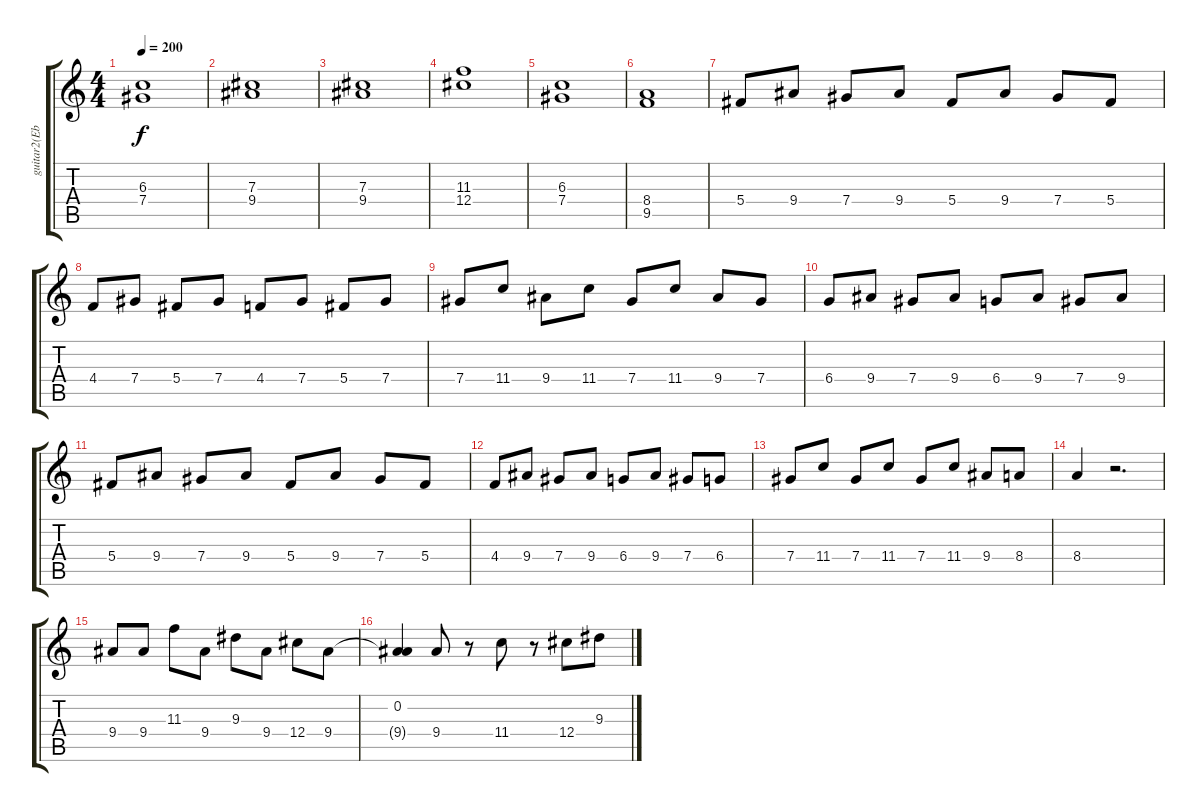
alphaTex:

\track ("guitar2(Eb)" "guitar2(Eb") {instrument overdrivenguitar}
\staff {score tabs}
\tuning (Eb4 Bb3 Gb3 Db3 Ab2 Eb2) {hide}
\ts (4 4)
\tempo 200
\clef g2
\ks c
(6.3 7.4).1{dy f} |
(7.3 9.4).1 |
(7.3 9.4).1 |
(11.3 12.4).1 |
(6.3 7.4).1 |
(8.4 9.5).1 |
5.4.8 9.4.8 7.4.8 9.4.8 5.4.8 9.4.8 7.4.8 5.4.8 |
4.4.8 7.4.8 5.4.8 7.4.8 4.4.8 7.4.8 5.4.8 7.4.8 |
7.4.8 11.4.8 9.4.8 11.4.8 7.4.8 11.4.8 9.4.8 7.4.8 |
6.4.8 9.4.8 7.4.8 9.4.8 6.4.8 9.4.8 7.4.8 9.4.8 |
5.4.8 9.4.8 7.4.8 9.4.8 5.4.8 9.4.8 7.4.8 5.4.8 |
4.4.8 9.4.8 7.4.8 9.4.8 6.4.8 9.4.8 7.4.8 6.4.8 |
7.4.8 11.4.8 7.4.8 11.4.8 7.4.8 11.4.8 9.4.8 8.4.8 |
8.4.4 r.2{d} |
9.4.8 9.4.8 11.3.8 9.4.8 9.3.8 9.4.8 12.4.8 9.4.8 |
(0.2 9.4{t}).4 9.4.8 r.8 11.4.8 r.8 12.4.8 9.3.8
